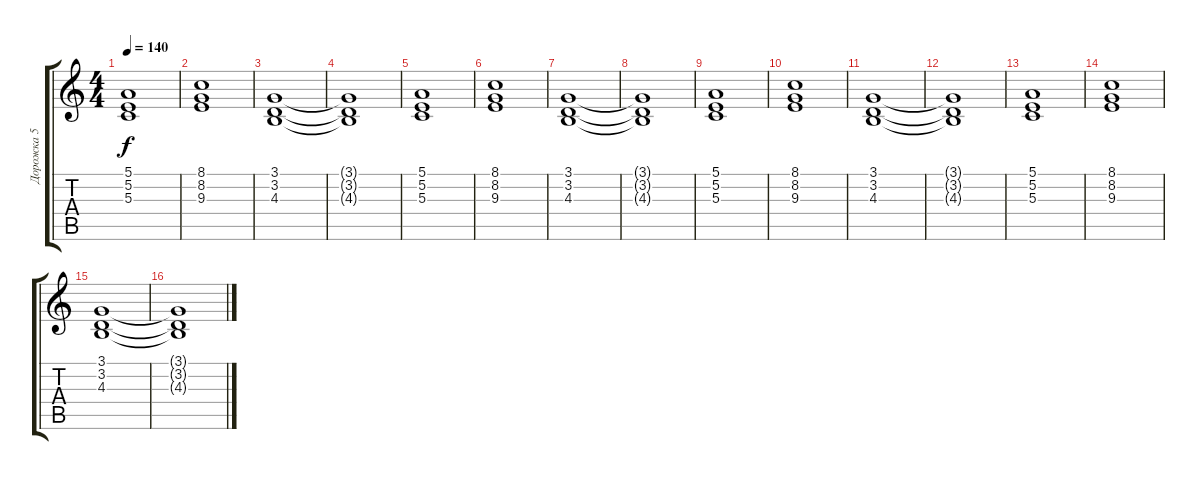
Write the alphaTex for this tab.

\track ("Дорожка 5" "Дорожка 5") {instrument lead3calliope}
\staff {score tabs}
\tuning (E4 B3 G3 D3 A2 E2) {hide}
\ts (4 4)
\tempo 140
\clef g2
\ks c
(5.1 5.2 5.3).1{dy f} |
(8.1 8.2 9.3).1 |
(3.1 3.2 4.3).1 |
(3.1{t} 3.2{t} 4.3{t}).1 |
(5.1 5.2 5.3).1 |
(8.1 8.2 9.3).1 |
(3.1 3.2 4.3).1 |
(3.1{t} 3.2{t} 4.3{t}).1 |
(5.1 5.2 5.3).1 |
(8.1 8.2 9.3).1 |
(3.1 3.2 4.3).1 |
(3.1{t} 3.2{t} 4.3{t}).1 |
(5.1 5.2 5.3).1 |
(8.1 8.2 9.3).1 |
(3.1 3.2 4.3).1 |
(3.1{t} 3.2{t} 4.3{t}).1
